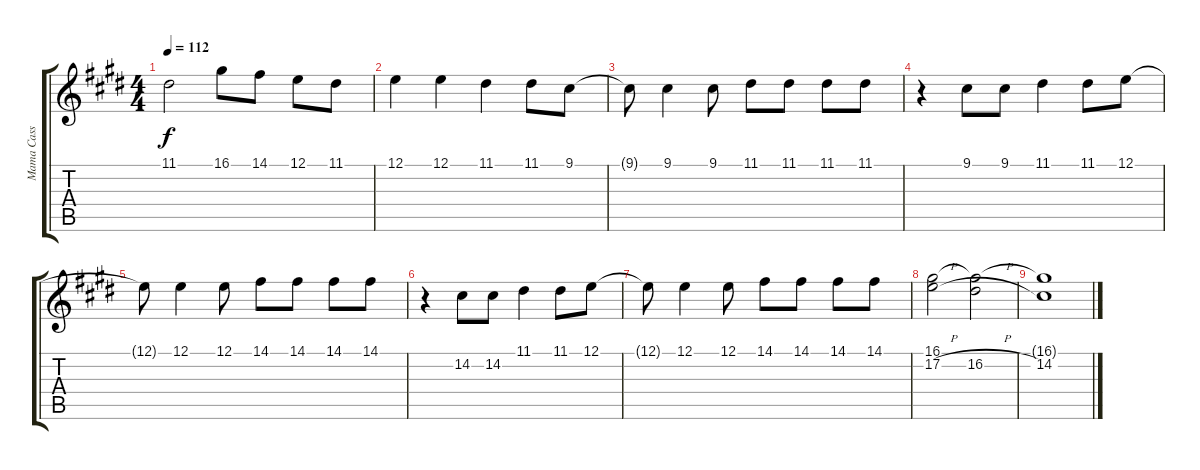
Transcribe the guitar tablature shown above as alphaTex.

\track ("Mama Cass" "Mama Cass") {instrument piccolo}
\staff {score tabs}
\tuning (E4 B3 G3 D3 A2 E2) {hide}
\ts (4 4)
\tempo 112
\clef g2
\ks e
11.1{t}.2{dy f} 16.1.8 14.1.8 12.1.8 11.1.8 |
12.1.4 12.1.4 11.1.4 11.1.8 9.1.8 |
9.1{t}.8 9.1.4 9.1.8 11.1.8 11.1.8 11.1.8 11.1.8 |
r.4 9.1.8 9.1.8 11.1.4 11.1.8 12.1.8 |
12.1{t}.8 12.1.4 12.1.8 14.1.8 14.1.8 14.1.8 14.1.8 |
r.4 14.2.8 14.2.8 11.1.4 11.1.8 12.1.8 |
12.1{t}.8 12.1.4 12.1.8 14.1.8 14.1.8 14.1.8 14.1.8 |
(16.1 17.2{h}).2 (16.1{t} 16.2{h}).2 |
(16.1{t} 14.2).1
